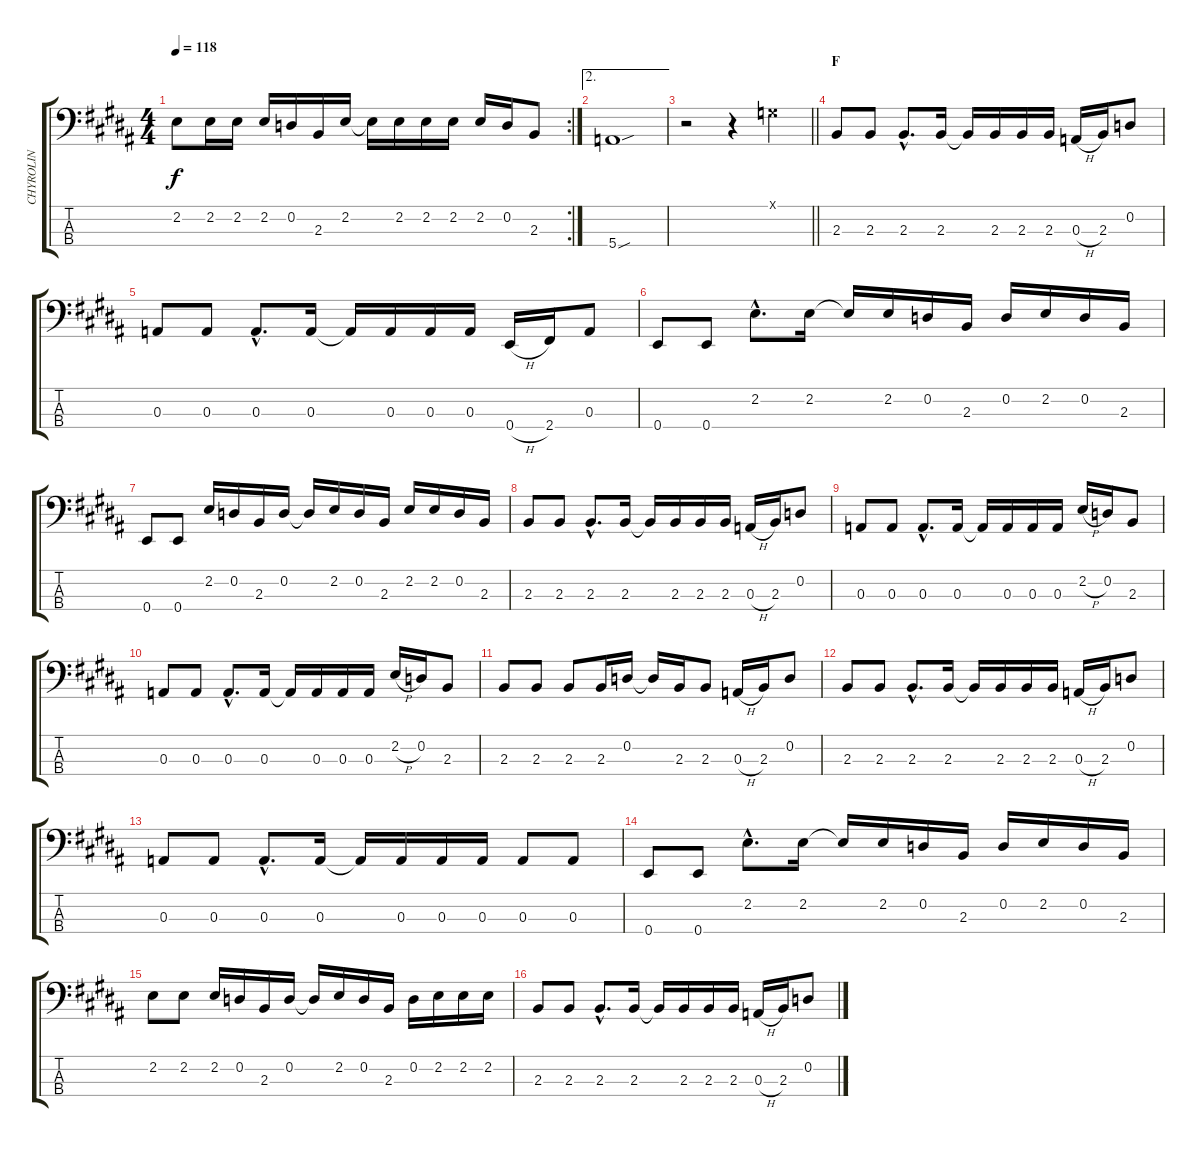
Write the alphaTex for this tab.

\track ("CHYROLIN" "CHYROLIN") {instrument electricbasspick}
\staff {score tabs}
\tuning (G2 D2 A1 E1) {hide}
\rc 2
\ts (4 4)
\tempo 118
\clef f4
\ks b
2.2.8{dy f} 2.2.16 2.2.16 2.2.16 0.2.16 2.3.16 2.2.16 2.2{t}.16 2.2.16 2.2.16 2.2.16 2.2.16 0.2.16 2.3.8 |
\ae 2
5.4{sou}.1 |
\barLineRight lightlight
r.2 r.4 0.1{x}.4 |
\section ("" "F")
2.3.8 2.3.8 2.3{hac}.8{d} 2.3.16 2.3{t}.16 2.3.16 2.3.16 2.3.16 0.3{h}.16 2.3.16 0.2.8 |
0.3.8 0.3.8 0.3{hac}.8{d} 0.3.16 0.3{t}.16 0.3.16 0.3.16 0.3.16 0.4{h}.16 2.4.16 0.3.8 |
0.4.8 0.4.8 2.2{hac}.8{d} 2.2.16 2.2{t}.16 2.2.16 0.2.16 2.3.16 0.2.16 2.2.16 0.2.16 2.3.16 |
0.4.8 0.4.8 2.2.16 0.2.16 2.3.16 0.2.16 0.2{t}.16 2.2.16 0.2.16 2.3.16 2.2.16 2.2.16 0.2.16 2.3.16 |
2.3.8 2.3.8 2.3{hac}.8{d} 2.3.16 2.3{t}.16 2.3.16 2.3.16 2.3.16 0.3{h}.16 2.3.16 0.2.8 |
0.3.8 0.3.8 0.3{hac}.8{d} 0.3.16 0.3{t}.16 0.3.16 0.3.16 0.3.16 2.2{h}.16 0.2.16 2.3.8 |
0.3.8 0.3.8 0.3{hac}.8{d} 0.3.16 0.3{t}.16 0.3.16 0.3.16 0.3.16 2.2{h}.16 0.2.16 2.3.8 |
2.3.8 2.3.8 2.3.8 2.3.16 0.2.16 0.2{t}.16 2.3.16 2.3.8 0.3{h}.16 2.3.16 0.2.8 |
2.3.8 2.3.8 2.3{hac}.8{d} 2.3.16 2.3{t}.16 2.3.16 2.3.16 2.3.16 0.3{h}.16 2.3.16 0.2.8 |
0.3.8 0.3.8 0.3{hac}.8{d} 0.3.16 0.3{t}.16 0.3.16 0.3.16 0.3.16 0.3.8 0.3.8 |
0.4.8 0.4.8 2.2{hac}.8{d} 2.2.16 2.2{t}.16 2.2.16 0.2.16 2.3.16 0.2.16 2.2.16 0.2.16 2.3.16 |
2.2.8 2.2.8 2.2.16 0.2.16 2.3.16 0.2.16 0.2{t}.16 2.2.16 0.2.16 2.3.16 0.2.16 2.2.16 2.2.16 2.2.16 |
2.3.8 2.3.8 2.3{hac}.8{d} 2.3.16 2.3{t}.16 2.3.16 2.3.16 2.3.16 0.3{h}.16 2.3.16 0.2.8
